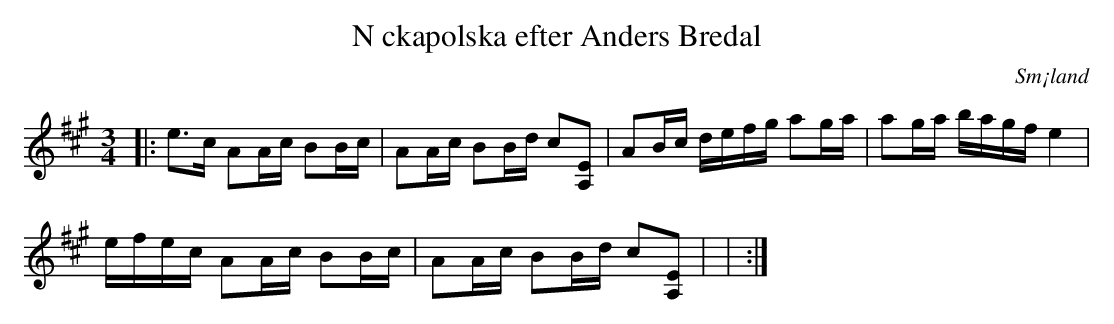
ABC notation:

X:1
T:N ckapolska efter Anders Bredal
O:Sm¡land
M:3/4
L:1/8
K:A
|: e>c AA/2c/2 BB/2c/2 | AA/2c/2 BB/2d/2 c[EA,] | AB/2c/2 d/2e/2f/2g/2 ag/2a/2 | ag/2a/2 b/2a/2g/2f/2 e2 |
 e/2f/2e/2c/2 AA/2c/2 BB/2c/2 | AA/2c/2 BB/2d/2 c[EA,] |  |  :|
